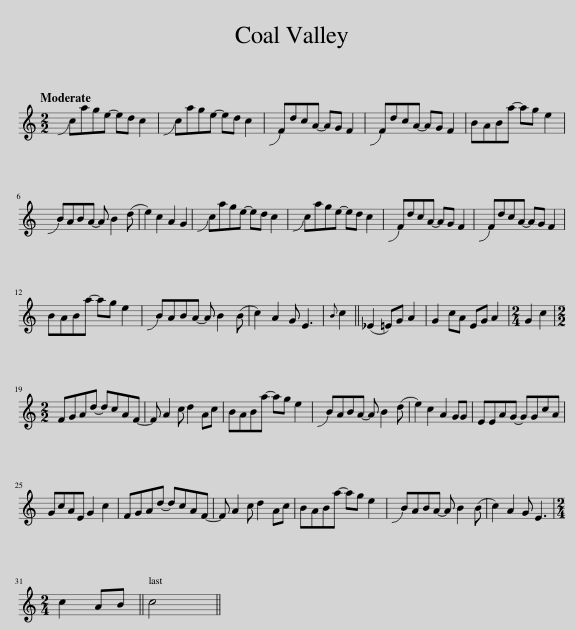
X:1
L:1/8
Q:1/4=120
M:2/2
I:linebreak $
K:C
V:1 treble
V:1
 !slide!cage- ed c2 | !slide!cage- ed c2 | !slide!FdcA- AG F2 | !slide!FdcA- AG F2 | BABa- ag e2 |$ %5
 !slide!BABA- A B2 (d | e2) c2 A2 G2 | !slide!cage- ed c2 | !slide!cage- ed c2 | !slide!FdcA- AG F2 | %10
 !slide!FdcA- AG F2 |$ BABa- ag e2 | !slide!BABA- A B2 (B | c2) A2 G E3 |{B} c2 || %15
 (_E2 =E)G A2 | G2 cA EG A2 |[M:2/4] G2 c2 |$[M:2/2] FGAd- dcAF- | F A2 c d2 Ac | %20
 BABa- ag e2 | !slide!BABA- A B2 (d | e2) c2 A2 GG | EEAG- GGcA |$ GcAE G2 c2 | %25
 FGAd- dcAF- | F A2 c d2 Ac | BABa- ag e2 | !slide!BABA- A B2 (B | c2) A2 G E3 |$ %30
[M:2/4] c2 AB || c4 || %32
